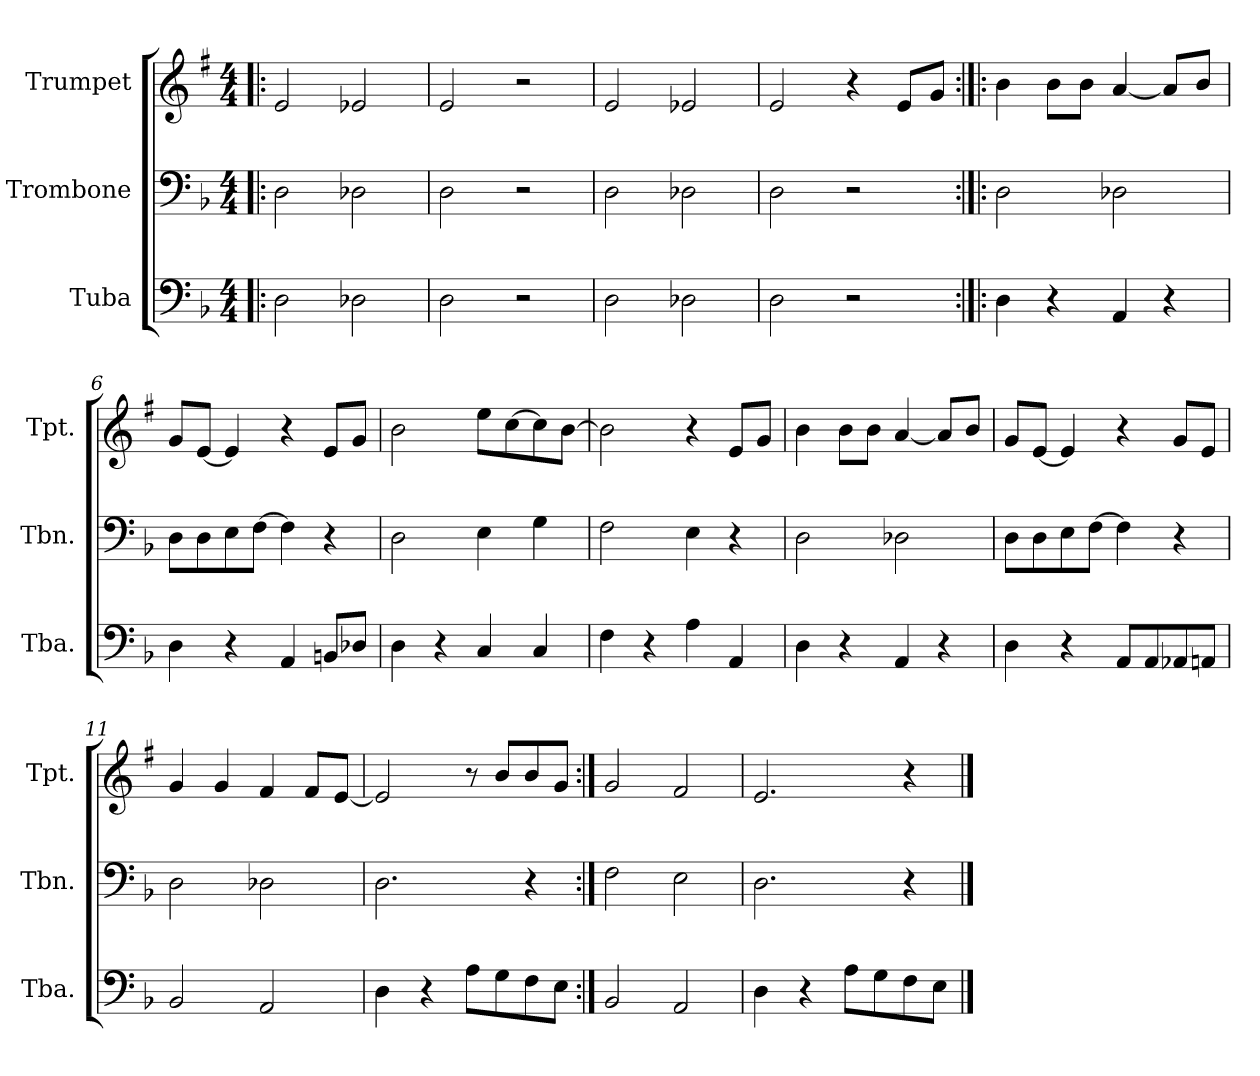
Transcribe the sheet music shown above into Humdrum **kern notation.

**kern	**kern	**kern
*part3	*part2	*part1
*staff3	*staff2	*staff1
*I"Tuba	*I"Trombone	*I"Trumpet
*I'Tba.	*I'Tbn.	*I'Tpt.
*clefF4	*clefF4	*clefG2
*	*	*ITrd1c2
*k[b-]	*k[b-]	*k[b-]
*M4/4	*M4/4	*M4/4
=1!|:	=1!|:	=1!|:
2D\	2D\	2d/
2D-X\	2D-X\	2d-X/
=2	=2	=2
2D\	2D\	2d/
2r	2r	2r
=3	=3	=3
2D\	2D\	2d/
2D-X\	2D-X\	2d-X/
=4	=4	=4
2D\	2D\	2d/
2r	2r	4r
.	.	8d/L
.	.	8f/J
=5:|!|:	=5:|!|:	=5:|!|:
4D\	2D\	4a\
4r	.	8a\L
.	.	8a\J
4AA/	2D-X\	[4g/
4r	.	8g/L]
.	.	8a/J
=6	=6	=6
4D\	8D\L	8f/L
.	8D\	[8d/J
4r	8E\	4d/]
.	[8F\J	.
4AA/	4F\]	4r
8BBn/L	4r	8d/L
8D-X/J	.	8f/J
!!LO:LB:g=z
=7	=7	=7
4D\	2D\	2a\
4r	.	.
4C/	4E\	8dd\L
.	.	[8b-\
4C/	4G\	8b-\]
.	.	[8a\J
=8	=8	=8
4F\	2F\	2a\]
4r	.	.
4A\	4E\	4r
4AA/	4r	8d/L
.	.	8f/J
=9	=9	=9
4D\	2D\	4a\
4r	.	8a\L
.	.	8a\J
4AA/	2D-X\	[4g/
4r	.	8g/L]
.	.	8a/J
=10	=10	=10
4D\	8D\L	8f/L
.	8D\	[8d/J
4r	8E\	4d/]
.	[8F\J	.
8AA/L	4F\]	4r
8AA/	.	.
8AA-X/	4r	8f/L
8AAn/J	.	8d/J
=11	=11	=11
2BB-/	2D\	4f/
.	.	4f/
2AA/	2D-X\	4e/
.	.	8e/L
.	.	[8d/J
=12	=12	=12
4D\	2.D\	2d/]
4r	.	.
8A\L	.	8r
8G\	.	8a/L
8F\	4r	8a/
8E\J	.	8f/J
!!LO:LB:g=z
=13:|!	=13:|!	=13:|!
2BB-/	2F\	2f/
2AA/	2E\	2e/
=14	=14	=14
4D\	2.D\	2.d/
4r	.	.
8A\L	.	.
8G\	.	.
8F\	4r	4r
8E\J	.	.
==	==	==
*-	*-	*-
